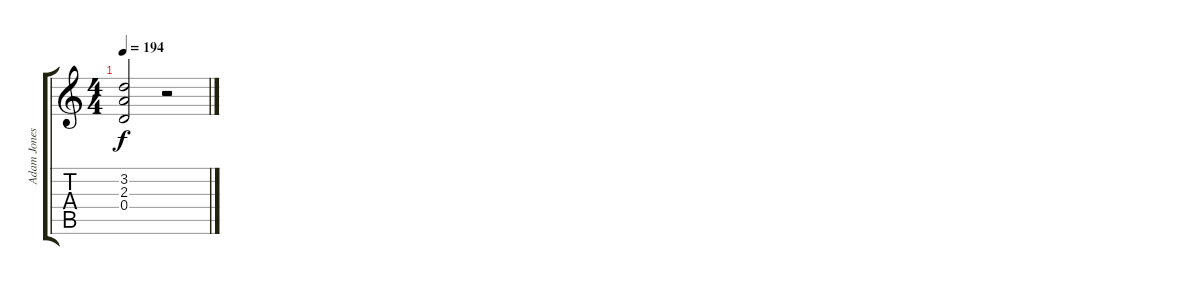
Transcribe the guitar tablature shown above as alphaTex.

\track ("Adam Jones" "Adam Jones") {instrument distortionguitar}
\staff {score tabs}
\tuning (E4 B3 G3 D3 A2 D2) {hide}
\ts (4 4)
\tempo 194
\clef g2
\ks c
(3.2{t} 2.3{t} 0.4{t}).2{dy f} r.2
